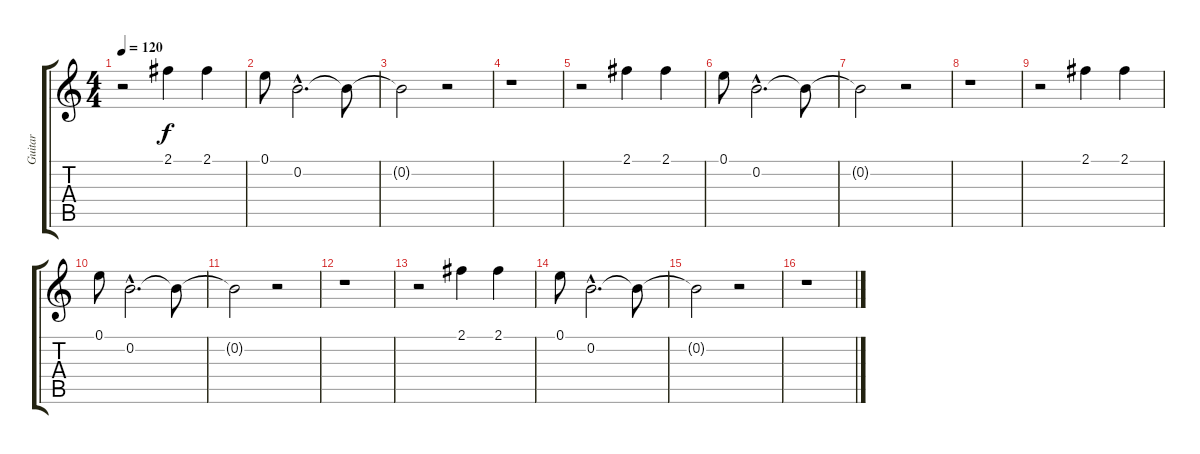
\track ("Guitar" "Guitar") {instrument electricguitarclean}
\staff {score tabs}
\tuning (E4 B3 G3 D3 A2 E2) {hide}
\ts (4 4)
\tempo 120
\clef g2
\ks c
r.2{dy f} 2.1.4 2.1.4 |
0.1.8 0.2{hac}.2{d} 0.2{t}.8 |
0.2{t}.2 r.2 |
r.1 |
r.2 2.1.4 2.1.4 |
0.1.8 0.2{hac}.2{d} 0.2{t}.8 |
0.2{t}.2 r.2 |
r.1 |
r.2 2.1.4 2.1.4 |
0.1.8 0.2{hac}.2{d} 0.2{t}.8 |
0.2{t}.2 r.2 |
r.1 |
r.2 2.1.4{volume 8} 2.1.4{volume 7} |
0.1.8{volume 7} 0.2{hac}.2{d volume 7} 0.2{t}.8 |
0.2{t}.2 r.2 |
r.1
